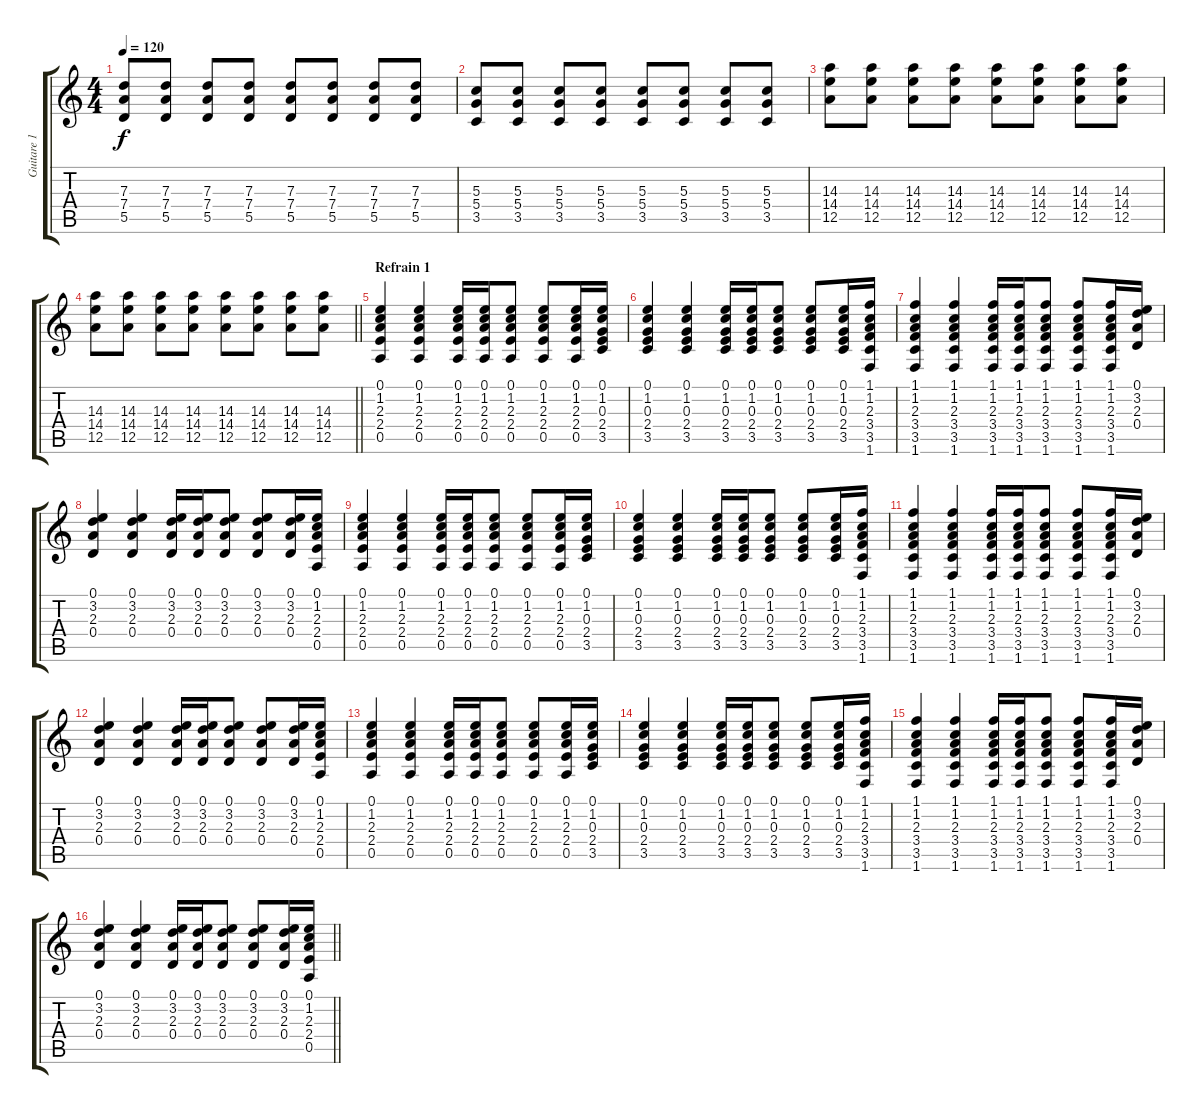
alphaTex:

\track ("Guitare 1" "Guitare 1") {instrument acousticguitarsteel}
\staff {score tabs}
\tuning (E4 B3 G3 D3 A2 E2) {hide}
\ts (4 4)
\tempo 120
\clef g2
\ks c
(7.3 7.4 5.5).8{dy f} (7.3 7.4 5.5).8 (7.3 7.4 5.5).8 (7.3 7.4 5.5).8 (7.3 7.4 5.5).8 (7.3 7.4 5.5).8 (7.3 7.4 5.5).8 (7.3 7.4 5.5).8 |
(5.3 5.4 3.5).8 (5.3 5.4 3.5).8 (5.3 5.4 3.5).8 (5.3 5.4 3.5).8 (5.3 5.4 3.5).8 (5.3 5.4 3.5).8 (5.3 5.4 3.5).8 (5.3 5.4 3.5).8 |
(14.3 14.4 12.5).8 (14.3 14.4 12.5).8 (14.3 14.4 12.5).8 (14.3 14.4 12.5).8 (14.3 14.4 12.5).8 (14.3 14.4 12.5).8 (14.3 14.4 12.5).8 (14.3 14.4 12.5).8 |
\barLineRight lightlight
(14.3 14.4 12.5).8 (14.3 14.4 12.5).8 (14.3 14.4 12.5).8 (14.3 14.4 12.5).8 (14.3 14.4 12.5).8 (14.3 14.4 12.5).8 (14.3 14.4 12.5).8 (14.3 14.4 12.5).8 |
\section ("" "Refrain 1")
(0.1 1.2 2.3 2.4 0.5).4 (0.1 1.2 2.3 2.4 0.5).4 (0.1 1.2 2.3 2.4 0.5).16 (0.1 1.2 2.3 2.4 0.5).16 (0.1 1.2 2.3 2.4 0.5).8 (0.1 1.2 2.3 2.4 0.5).8 (0.1 1.2 2.3 2.4 0.5).16 (0.1 1.2 0.3 2.4 3.5).16 |
(0.1 1.2 0.3 2.4 3.5).4 (0.1 1.2 0.3 2.4 3.5).4 (0.1 1.2 0.3 2.4 3.5).16 (0.1 1.2 0.3 2.4 3.5).16 (0.1 1.2 0.3 2.4 3.5).8 (0.1 1.2 0.3 2.4 3.5).8 (0.1 1.2 0.3 2.4 3.5).16 (1.1 1.2 2.3 3.4 3.5 1.6).16 |
(1.1 1.2 2.3 3.4 3.5 1.6).4 (1.1 1.2 2.3 3.4 3.5 1.6).4 (1.1 1.2 2.3 3.4 3.5 1.6).16 (1.1 1.2 2.3 3.4 3.5 1.6).16 (1.1 1.2 2.3 3.4 3.5 1.6).8 (1.1 1.2 2.3 3.4 3.5 1.6).8 (1.1 1.2 2.3 3.4 3.5 1.6).16 (0.1 3.2 2.3 0.4).16 |
(0.1 3.2 2.3 0.4).4 (0.1 3.2 2.3 0.4).4 (0.1 3.2 2.3 0.4).16 (0.1 3.2 2.3 0.4).16 (0.1 3.2 2.3 0.4).8 (0.1 3.2 2.3 0.4).8 (0.1 3.2 2.3 0.4).16 (0.1 1.2 2.3 2.4 0.5).16 |
(0.1 1.2 2.3 2.4 0.5).4 (0.1 1.2 2.3 2.4 0.5).4 (0.1 1.2 2.3 2.4 0.5).16 (0.1 1.2 2.3 2.4 0.5).16 (0.1 1.2 2.3 2.4 0.5).8 (0.1 1.2 2.3 2.4 0.5).8 (0.1 1.2 2.3 2.4 0.5).16 (0.1 1.2 0.3 2.4 3.5).16 |
(0.1 1.2 0.3 2.4 3.5).4 (0.1 1.2 0.3 2.4 3.5).4 (0.1 1.2 0.3 2.4 3.5).16 (0.1 1.2 0.3 2.4 3.5).16 (0.1 1.2 0.3 2.4 3.5).8 (0.1 1.2 0.3 2.4 3.5).8 (0.1 1.2 0.3 2.4 3.5).16 (1.1 1.2 2.3 3.4 3.5 1.6).16 |
(1.1 1.2 2.3 3.4 3.5 1.6).4 (1.1 1.2 2.3 3.4 3.5 1.6).4 (1.1 1.2 2.3 3.4 3.5 1.6).16 (1.1 1.2 2.3 3.4 3.5 1.6).16 (1.1 1.2 2.3 3.4 3.5 1.6).8 (1.1 1.2 2.3 3.4 3.5 1.6).8 (1.1 1.2 2.3 3.4 3.5 1.6).16 (0.1 3.2 2.3 0.4).16 |
(0.1 3.2 2.3 0.4).4 (0.1 3.2 2.3 0.4).4 (0.1 3.2 2.3 0.4).16 (0.1 3.2 2.3 0.4).16 (0.1 3.2 2.3 0.4).8 (0.1 3.2 2.3 0.4).8 (0.1 3.2 2.3 0.4).16 (0.1 1.2 2.3 2.4 0.5).16 |
(0.1 1.2 2.3 2.4 0.5).4 (0.1 1.2 2.3 2.4 0.5).4 (0.1 1.2 2.3 2.4 0.5).16 (0.1 1.2 2.3 2.4 0.5).16 (0.1 1.2 2.3 2.4 0.5).8 (0.1 1.2 2.3 2.4 0.5).8 (0.1 1.2 2.3 2.4 0.5).16 (0.1 1.2 0.3 2.4 3.5).16 |
(0.1 1.2 0.3 2.4 3.5).4 (0.1 1.2 0.3 2.4 3.5).4 (0.1 1.2 0.3 2.4 3.5).16 (0.1 1.2 0.3 2.4 3.5).16 (0.1 1.2 0.3 2.4 3.5).8 (0.1 1.2 0.3 2.4 3.5).8 (0.1 1.2 0.3 2.4 3.5).16 (1.1 1.2 2.3 3.4 3.5 1.6).16 |
(1.1 1.2 2.3 3.4 3.5 1.6).4 (1.1 1.2 2.3 3.4 3.5 1.6).4 (1.1 1.2 2.3 3.4 3.5 1.6).16 (1.1 1.2 2.3 3.4 3.5 1.6).16 (1.1 1.2 2.3 3.4 3.5 1.6).8 (1.1 1.2 2.3 3.4 3.5 1.6).8 (1.1 1.2 2.3 3.4 3.5 1.6).16 (0.1 3.2 2.3 0.4).16 |
\barLineRight lightlight
(0.1 3.2 2.3 0.4).4 (0.1 3.2 2.3 0.4).4 (0.1 3.2 2.3 0.4).16 (0.1 3.2 2.3 0.4).16 (0.1 3.2 2.3 0.4).8 (0.1 3.2 2.3 0.4).8 (0.1 3.2 2.3 0.4).16 (0.1 1.2 2.3 2.4 0.5).16
